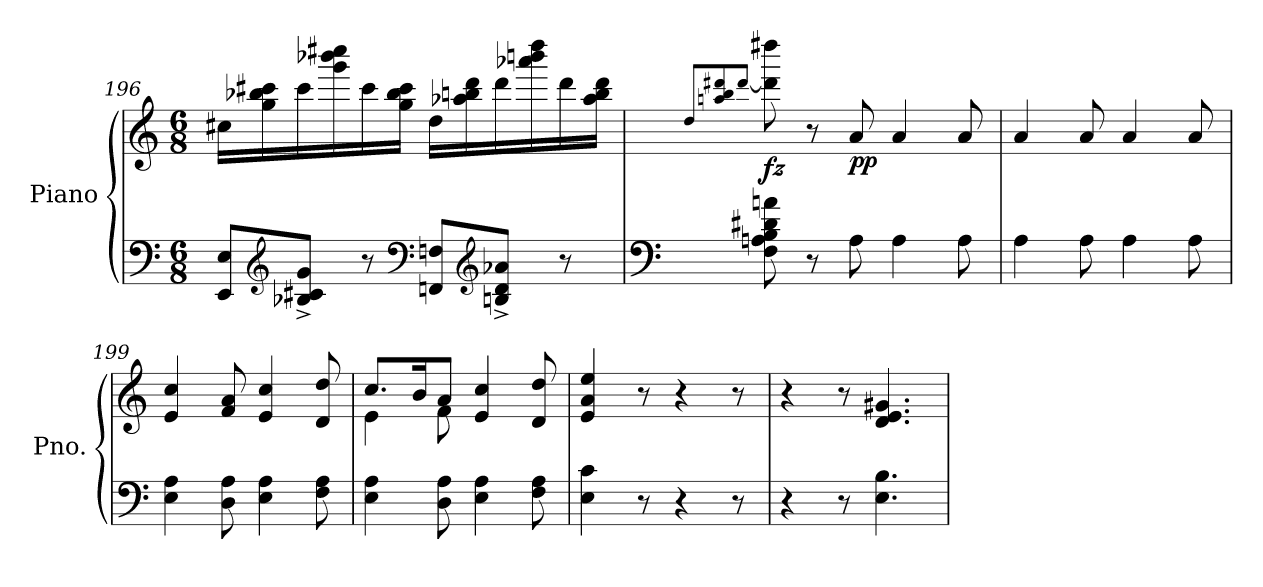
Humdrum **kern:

**kern	**kern	**dynam
*part1	*part1	*part1
*staff2	*staff1	*staff1/2
*I"Piano	*	*
*I'Pno.	*	*
*clefF4	*clefG2	*
*k[]	*k[]	*
*M6/8	*M6/8	*
=196	=196	=196
8EE/ 8E/L	16cc#X\LL	.
.	16gg\ 16bb-X\ 16ccc#X\	.
*clefG2	*	*
8B-X/^ 8c#X/^ 8g/^J	16ccc#\	.
.	16ggg\ 16bbb-X\ 16cccc#X\	.
8r	16ccc#\	.
.	16gg\ 16bb-\ 16ccc#\JJ	.
*clefF4	*	*
8FFn/ 8Fn/L	16dd\LL	.
.	16aa-X\ 16bbn\ 16ddd\	.
*clefG2	*	*
8Bn/^ 8d/^ 8a-X/^J	16ddd\	.
.	16aaa-X\ 16bbbn\ 16dddd\	.
8r	16ddd\	.
.	16aa-\ 16bb\ 16ddd\JJ	.
!!LO:LB:g=z
=197	=197	=197
*clefF4	*	*
.	8qdd/L	.
.	8qaan/ 8qbb/ 8qddd#X/	.
.	[8qddd#/J	.
!	!	!LO:DY:b
8F\ 8An\ 8B\ 8d#X\ 8an\	8ddd#\] 8dddd#X\	fz
8r	8r	.
!	!	!LO:DY:b
8A\	8a/	pp
4A\	4a/	.
8A\	8a/	.
=198	=198	=198
4A\	4a/	.
8A\	8a/	.
4A\	4a/	.
8A\	8a/	.
=199	=199	=199
4E\ 4A\	4e/ 4cc/	.
8D\ 8A\	8f/ 8a/	.
4E\ 4A\	4e/ 4cc/	.
8F\ 8A\	8d/ 8dd/	.
=200	=200	=200
*	*^	*
4E\ 4A\	8.cc/L	4e\	.
.	16b/K	.	.
8D\ 8A\	8a/J	8f\	.
4E\ 4A\	4e/ 4cc/	4.reyy	.
8F\ 8A\	8d/ 8dd/	.	.
*	*v	*v	*
=201	=201	=201
4E\ 4c\	4e/ 4a/ 4ee/	.
8r	8r	.
4r	4r	.
8r	8r	.
=202	=202	=202
4r	4r	.
8r	8r	.
4.E\ 4.B\	4.d/ 4.e/ 4.g#X/	.
=	=	=
*-	*-	*-
